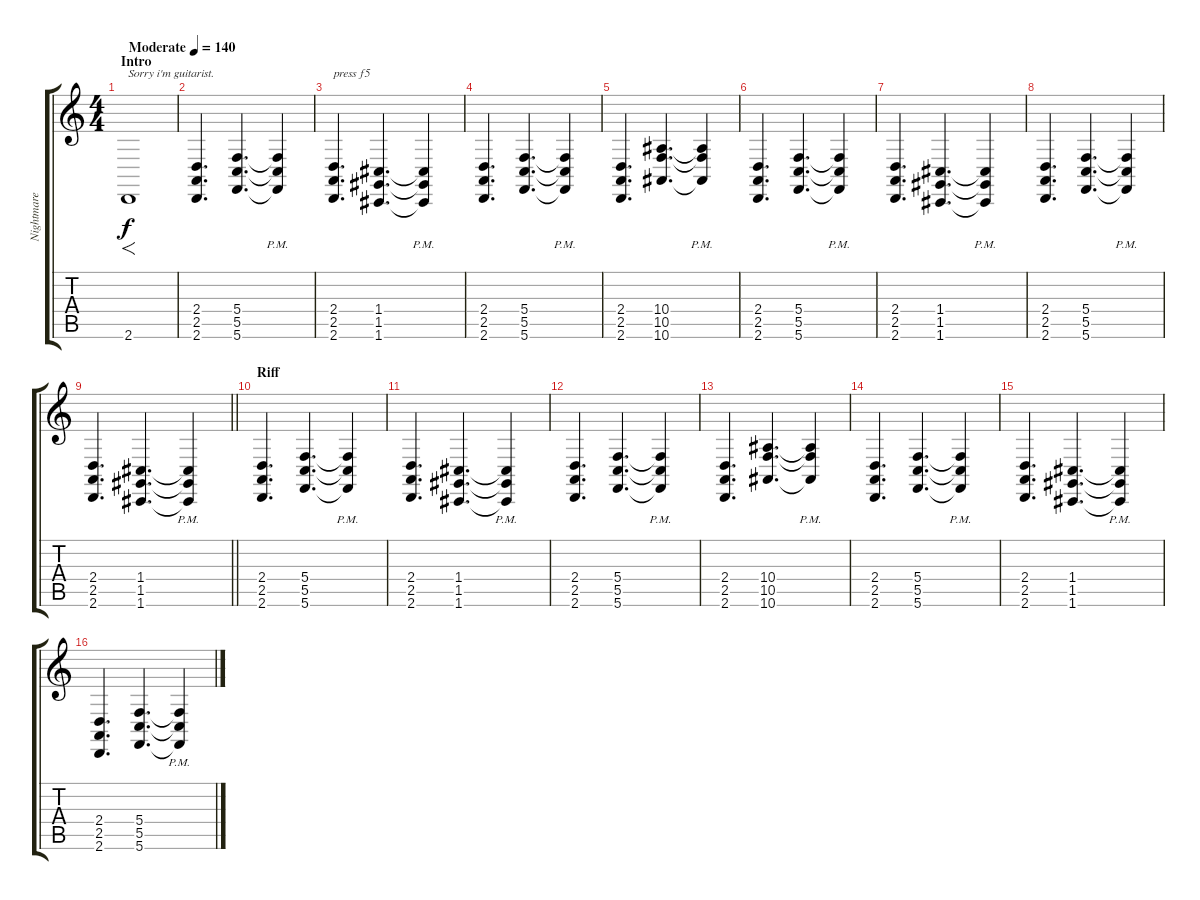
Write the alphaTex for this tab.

\track ("Nightmare Industries" "Nightmare ") {instrument pad7halo}
\staff {score tabs}
\tuning (D4 A3 F3 C3 G2 C2) {hide}
\ts (4 4)
\section ("" "Intro")
\tempo (140 "Moderate")
\clef g2
\ks c
2.6.1{f txt "Sorry i'm guitarist." dy f instrument pad7halo} |
(2.4 2.5 2.6).4{d} (5.4 5.5 5.6).4{d} (5.4{pm t} 5.5{pm t} 5.6{pm t}).4 |
(2.4 2.5 2.6).4{d txt "press f5"} (1.4 1.5 1.6).4{d} (1.4{pm t} 1.5{pm t} 1.6{pm t}).4 |
(2.4 2.5 2.6).4{d} (5.4 5.5 5.6).4{d} (5.4{pm t} 5.5{pm t} 5.6{pm t}).4 |
(2.4 2.5 2.6).4{d} (10.4 10.5 10.6).4{d} (10.4{pm t} 10.5{pm t} 10.6{pm t}).4 |
(2.4 2.5 2.6).4{d} (5.4 5.5 5.6).4{d} (5.4{pm t} 5.5{pm t} 5.6{pm t}).4 |
(2.4 2.5 2.6).4{d} (1.4 1.5 1.6).4{d} (1.4{pm t} 1.5{pm t} 1.6{pm t}).4 |
(2.4 2.5 2.6).4{d} (5.4 5.5 5.6).4{d} (5.4{pm t} 5.5{pm t} 5.6{pm t}).4 |
\barLineRight lightlight
(2.4 2.5 2.6).4{d} (1.4 1.5 1.6).4{d} (1.4{pm t} 1.5{pm t} 1.6{pm t}).4 |
\section ("" "Riff")
(2.4 2.5 2.6).4{d} (5.4 5.5 5.6).4{d} (5.4{pm t} 5.5{pm t} 5.6{pm t}).4 |
(2.4 2.5 2.6).4{d} (1.4 1.5 1.6).4{d} (1.4{pm t} 1.5{pm t} 1.6{pm t}).4 |
(2.4 2.5 2.6).4{d} (5.4 5.5 5.6).4{d} (5.4{pm t} 5.5{pm t} 5.6{pm t}).4 |
(2.4 2.5 2.6).4{d} (10.4 10.5 10.6).4{d} (10.4{pm t} 10.5{pm t} 10.6{pm t}).4 |
(2.4 2.5 2.6).4{d} (5.4 5.5 5.6).4{d} (5.4{pm t} 5.5{pm t} 5.6{pm t}).4 |
(2.4 2.5 2.6).4{d} (1.4 1.5 1.6).4{d} (1.4{pm t} 1.5{pm t} 1.6{pm t}).4 |
(2.4 2.5 2.6).4{d} (5.4 5.5 5.6).4{d} (5.4{pm t} 5.5{pm t} 5.6{pm t}).4
